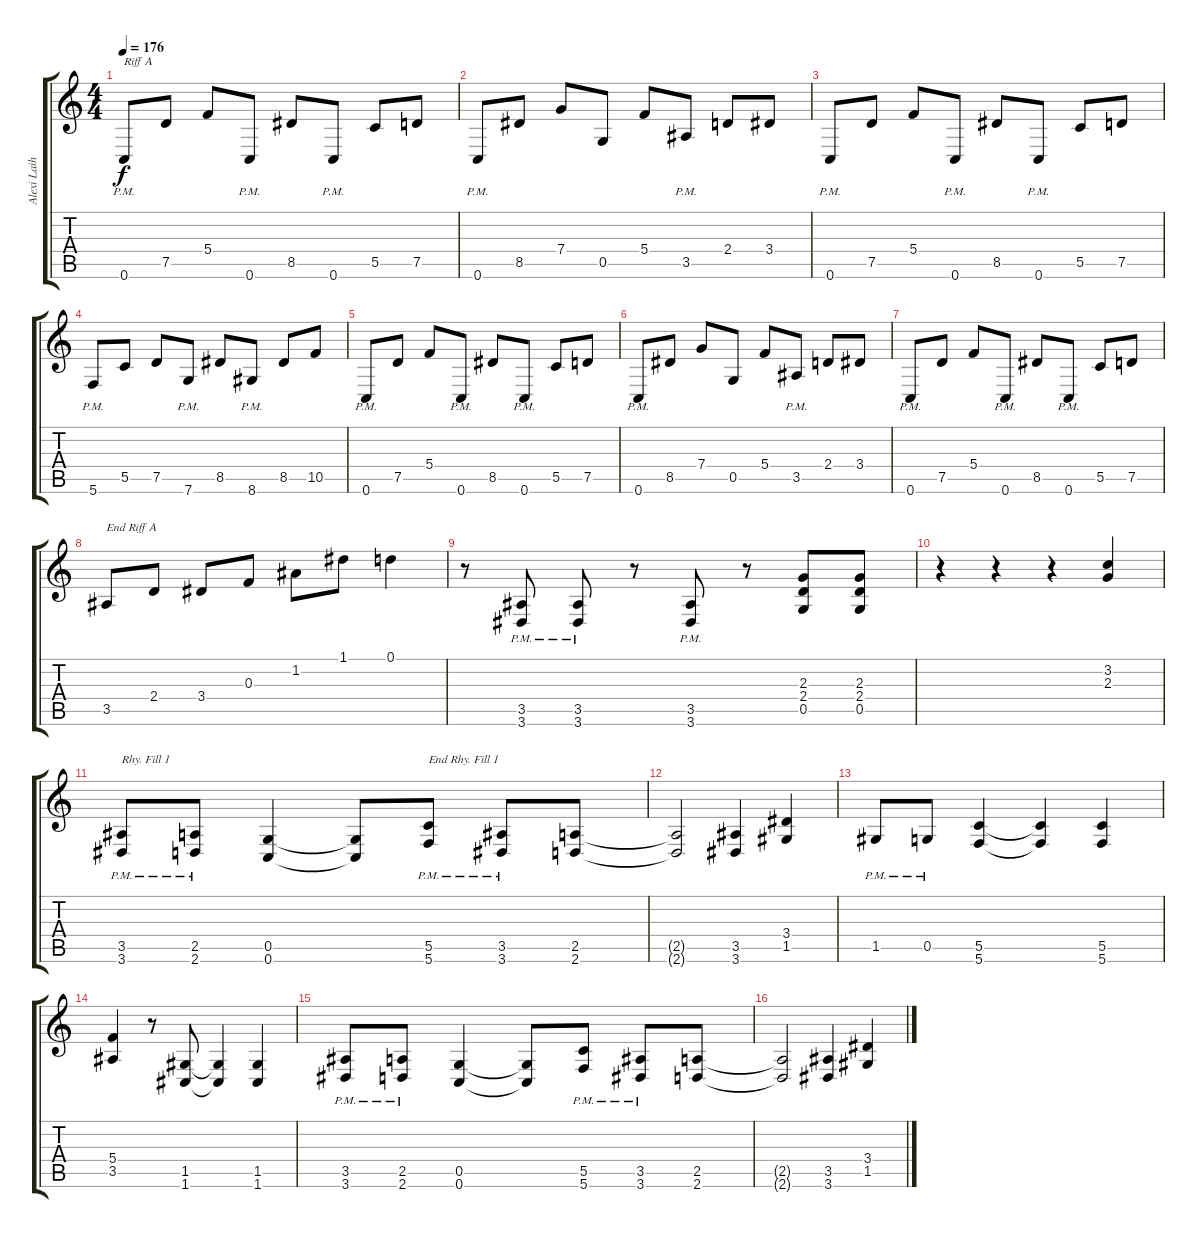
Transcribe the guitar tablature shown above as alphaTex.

\track ("Alexi Laiho [Guitar 1]" "Alexi Laih") {instrument overdrivenguitar}
\staff {score tabs}
\tuning (D4 A3 F3 C3 G2 C2) {hide}
\ts (4 4)
\tempo 176
\clef g2
\ks c
0.6{pm}.8{txt "Riff A" dy f} 7.5.8 5.4.8 0.6{pm}.8 8.5.8 0.6{pm}.8 5.5.8 7.5.8 |
0.6{pm}.8 8.5.8 7.4.8 0.5.8 5.4.8 3.5{pm}.8 2.4.8 3.4.8 |
0.6{pm}.8 7.5.8 5.4.8 0.6{pm}.8 8.5.8 0.6{pm}.8 5.5.8 7.5.8 |
5.6{pm}.8 5.5.8 7.5.8 7.6{pm}.8 8.5.8 8.6{pm}.8 8.5.8 10.5.8 |
0.6{pm}.8 7.5.8 5.4.8 0.6{pm}.8 8.5.8 0.6{pm}.8 5.5.8 7.5.8 |
0.6{pm}.8 8.5.8 7.4.8 0.5.8 5.4.8 3.5{pm}.8 2.4.8 3.4.8 |
0.6{pm}.8 7.5.8 5.4.8 0.6{pm}.8 8.5.8 0.6{pm}.8 5.5.8 7.5.8 |
3.5.8{txt "End Riff A"} 2.4.8 3.4.8 0.3.8 1.2.8 1.1.8 0.1.4 |
r.8 (3.5{pm} 3.6{pm}).8 (3.5{pm} 3.6{pm}).8 r.8 (3.5{pm} 3.6{pm}).8 r.8 (2.3 2.4 0.5).8 (2.3 2.4 0.5).8 |
r.4 r.4 r.4 (3.2 2.3).4 |
(3.5{pm} 3.6{pm}).8{txt "Rhy. Fill 1"} (2.5{pm} 2.6{pm}).8 (0.5 0.6).4 (0.5{t} 0.6{t}).8 (5.5{pm} 5.6{pm}).8{txt "End Rhy. Fill 1"} (3.5{pm} 3.6{pm}).8 (2.5 2.6).8 |
(2.5{t} 2.6{t}).2 (3.5 3.6).4 (3.4 1.5).4 |
1.5{pm}.8 0.5{pm}.8 (5.5 5.6).4 (5.5{t} 5.6{t}).4 (5.5 5.6).4 |
(5.4 3.5).4 r.8 (1.5 1.6).8 (1.5{t} 1.6{t}).4 (1.5 1.6).4 |
(3.5{pm} 3.6{pm}).8 (2.5{pm} 2.6{pm}).8 (0.5 0.6).4 (0.5{t} 0.6{t}).8 (5.5{pm} 5.6{pm}).8 (3.5{pm} 3.6{pm}).8 (2.5 2.6).8 |
(2.5{t} 2.6{t}).2 (3.5 3.6).4 (3.4 1.5).4
